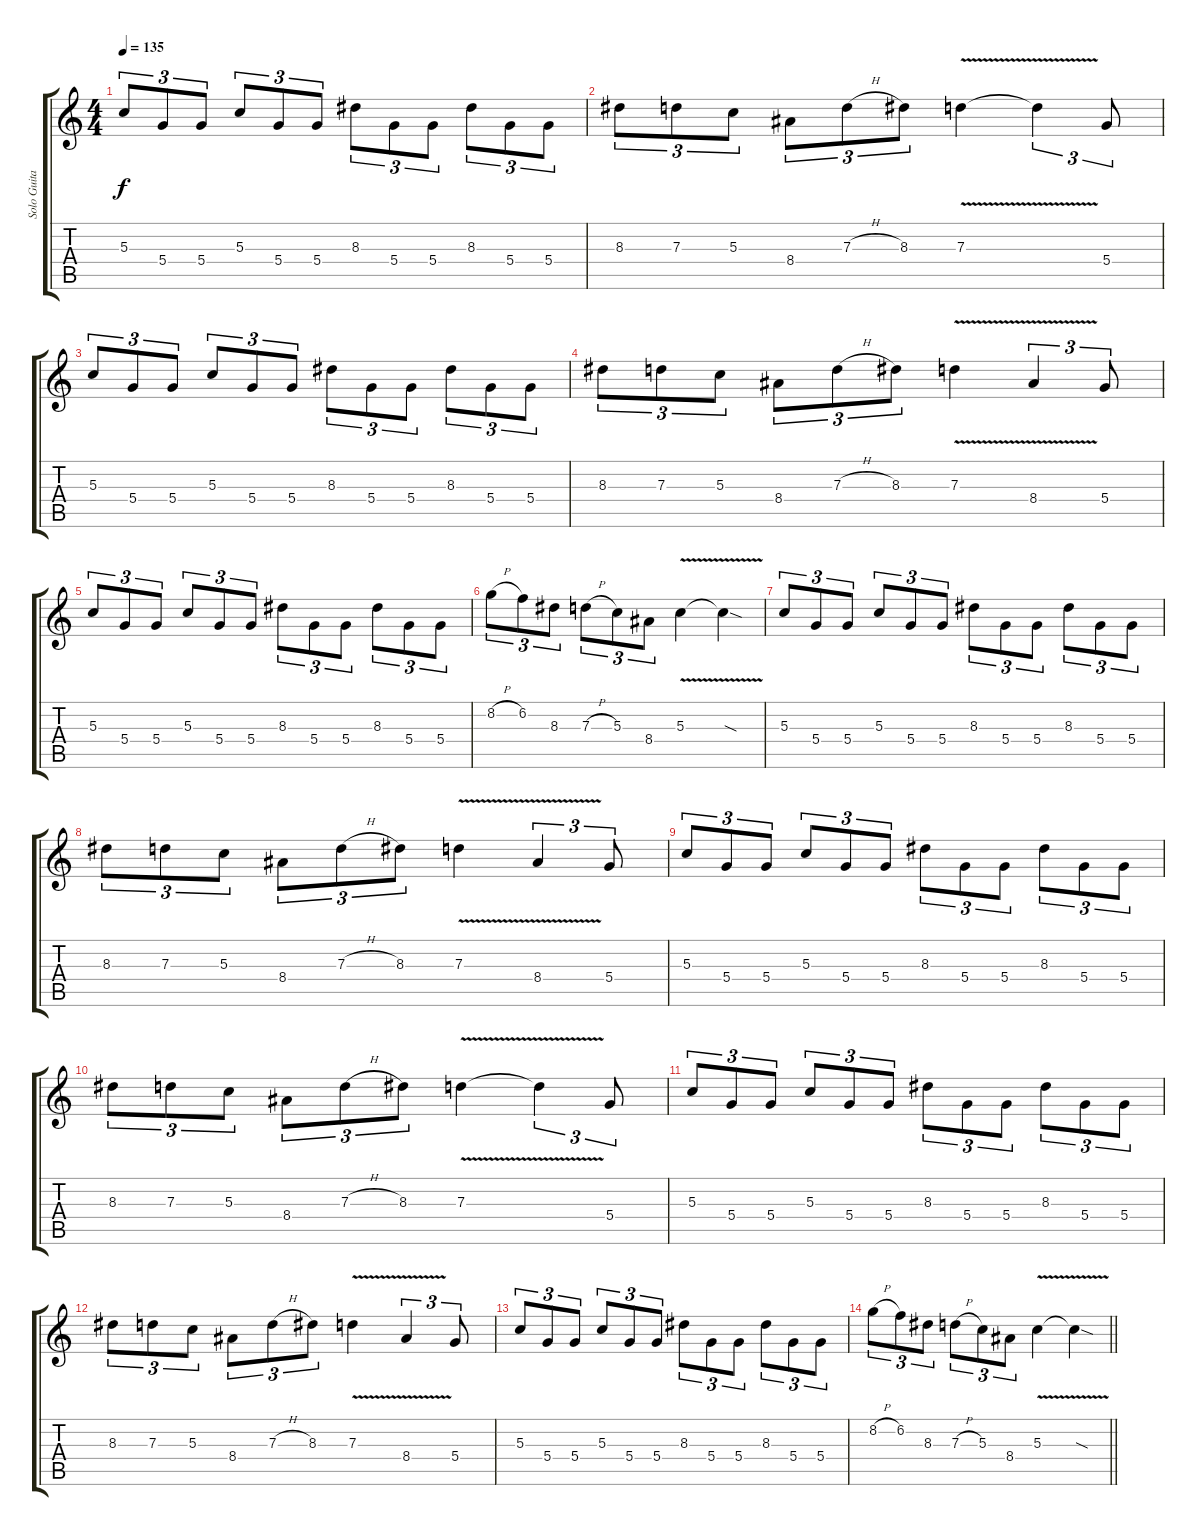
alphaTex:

\track ("Solo Guitar" "Solo Guita") {instrument overdrivenguitar}
\staff {score tabs}
\tuning (E4 B3 G3 D3 A2 E2) {hide}
\ts (4 4)
\tempo 135
\clef g2
\ks c
5.3.8{tu (3 2) dy f} 5.4.8{tu (3 2)} 5.4.8{tu (3 2)} 5.3.8{tu (3 2)} 5.4.8{tu (3 2)} 5.4.8{tu (3 2)} 8.3.8{tu (3 2)} 5.4.8{tu (3 2)} 5.4.8{tu (3 2)} 8.3.8{tu (3 2)} 5.4.8{tu (3 2)} 5.4.8{tu (3 2)} |
8.3.8{tu (3 2)} 7.3.8{tu (3 2)} 5.3.8{tu (3 2)} 8.4.8{tu (3 2)} 7.3{h}.8{tu (3 2)} 8.3.8{tu (3 2)} 7.3{v}.4 7.3{t}.4{tu (3 2)} 5.4.8{tu (3 2)} |
5.3.8{tu (3 2)} 5.4.8{tu (3 2)} 5.4.8{tu (3 2)} 5.3.8{tu (3 2)} 5.4.8{tu (3 2)} 5.4.8{tu (3 2)} 8.3.8{tu (3 2)} 5.4.8{tu (3 2)} 5.4.8{tu (3 2)} 8.3.8{tu (3 2)} 5.4.8{tu (3 2)} 5.4.8{tu (3 2)} |
8.3.8{tu (3 2)} 7.3.8{tu (3 2)} 5.3.8{tu (3 2)} 8.4.8{tu (3 2)} 7.3{h}.8{tu (3 2)} 8.3.8{tu (3 2)} 7.3{v}.4 8.4{v}.4{tu (3 2)} 5.4.8{tu (3 2)} |
5.3.8{tu (3 2)} 5.4.8{tu (3 2)} 5.4.8{tu (3 2)} 5.3.8{tu (3 2)} 5.4.8{tu (3 2)} 5.4.8{tu (3 2)} 8.3.8{tu (3 2)} 5.4.8{tu (3 2)} 5.4.8{tu (3 2)} 8.3.8{tu (3 2)} 5.4.8{tu (3 2)} 5.4.8{tu (3 2)} |
8.2{h}.8{tu (3 2)} 6.2.8{tu (3 2)} 8.3.8{tu (3 2)} 7.3{h}.8{tu (3 2)} 5.3.8{tu (3 2)} 8.4.8{tu (3 2)} 5.3{v}.4 5.3{sod t}.4 |
5.3.8{tu (3 2)} 5.4.8{tu (3 2)} 5.4.8{tu (3 2)} 5.3.8{tu (3 2)} 5.4.8{tu (3 2)} 5.4.8{tu (3 2)} 8.3.8{tu (3 2)} 5.4.8{tu (3 2)} 5.4.8{tu (3 2)} 8.3.8{tu (3 2)} 5.4.8{tu (3 2)} 5.4.8{tu (3 2)} |
8.3.8{tu (3 2)} 7.3.8{tu (3 2)} 5.3.8{tu (3 2)} 8.4.8{tu (3 2)} 7.3{h}.8{tu (3 2)} 8.3.8{tu (3 2)} 7.3{v}.4 8.4{v}.4{tu (3 2)} 5.4.8{tu (3 2)} |
5.3.8{tu (3 2)} 5.4.8{tu (3 2)} 5.4.8{tu (3 2)} 5.3.8{tu (3 2)} 5.4.8{tu (3 2)} 5.4.8{tu (3 2)} 8.3.8{tu (3 2)} 5.4.8{tu (3 2)} 5.4.8{tu (3 2)} 8.3.8{tu (3 2)} 5.4.8{tu (3 2)} 5.4.8{tu (3 2)} |
8.3.8{tu (3 2)} 7.3.8{tu (3 2)} 5.3.8{tu (3 2)} 8.4.8{tu (3 2)} 7.3{h}.8{tu (3 2)} 8.3.8{tu (3 2)} 7.3{v}.4 7.3{t}.4{tu (3 2)} 5.4.8{tu (3 2)} |
5.3.8{tu (3 2)} 5.4.8{tu (3 2)} 5.4.8{tu (3 2)} 5.3.8{tu (3 2)} 5.4.8{tu (3 2)} 5.4.8{tu (3 2)} 8.3.8{tu (3 2)} 5.4.8{tu (3 2)} 5.4.8{tu (3 2)} 8.3.8{tu (3 2)} 5.4.8{tu (3 2)} 5.4.8{tu (3 2)} |
8.3.8{tu (3 2)} 7.3.8{tu (3 2)} 5.3.8{tu (3 2)} 8.4.8{tu (3 2)} 7.3{h}.8{tu (3 2)} 8.3.8{tu (3 2)} 7.3{v}.4 8.4{v}.4{tu (3 2)} 5.4.8{tu (3 2)} |
5.3.8{tu (3 2)} 5.4.8{tu (3 2)} 5.4.8{tu (3 2)} 5.3.8{tu (3 2)} 5.4.8{tu (3 2)} 5.4.8{tu (3 2)} 8.3.8{tu (3 2)} 5.4.8{tu (3 2)} 5.4.8{tu (3 2)} 8.3.8{tu (3 2)} 5.4.8{tu (3 2)} 5.4.8{tu (3 2)} |
\barLineRight lightlight
8.2{h}.8{tu (3 2)} 6.2.8{tu (3 2)} 8.3.8{tu (3 2)} 7.3{h}.8{tu (3 2)} 5.3.8{tu (3 2)} 8.4.8{tu (3 2)} 5.3{v}.4 5.3{sod t}.4
